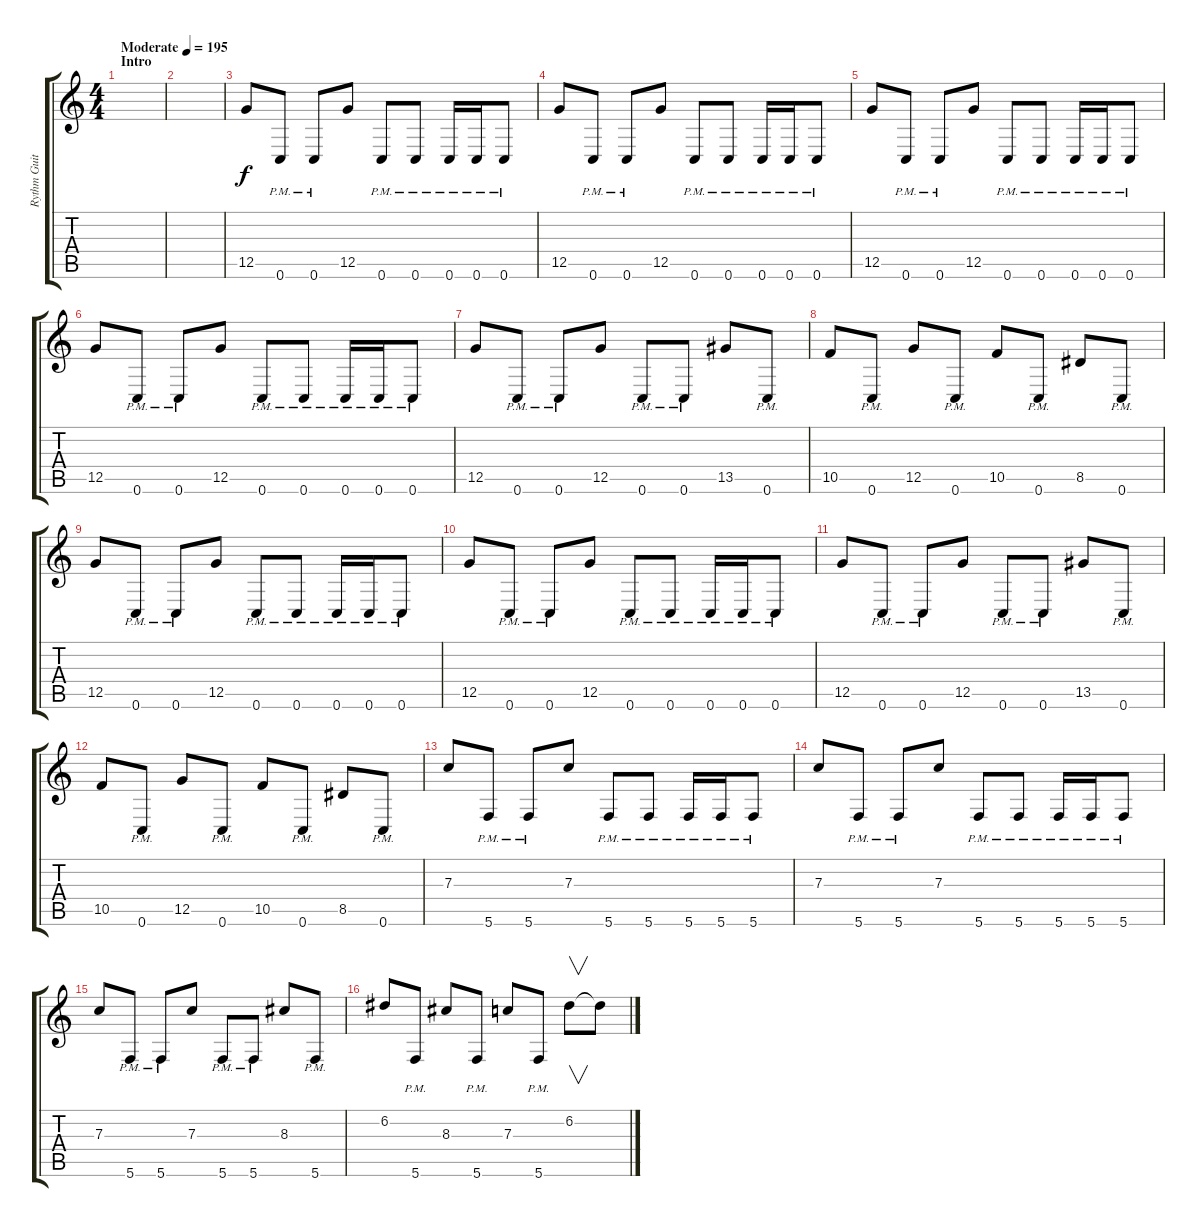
\track ("Rythm Guitar (Mätze)" "Rythm Guit") {instrument distortionguitar}
\staff {score tabs}
\tuning (D4 A3 F3 C3 G2 C2) {hide}
\ts (4 4)
\section ("" "Intro")
\tempo (195 "Moderate")
\clef g2
\ks c
|
|
12.5.8 0.6{pm}.8 0.6{pm}.8 12.5.8 0.6{pm}.8 0.6{pm}.8 0.6{pm}.16 0.6{pm}.16 0.6{pm}.8 |
12.5.8 0.6{pm}.8 0.6{pm}.8 12.5.8 0.6{pm}.8 0.6{pm}.8 0.6{pm}.16 0.6{pm}.16 0.6{pm}.8 |
12.5.8 0.6{pm}.8 0.6{pm}.8 12.5.8 0.6{pm}.8 0.6{pm}.8 0.6{pm}.16 0.6{pm}.16 0.6{pm}.8 |
12.5.8 0.6{pm}.8 0.6{pm}.8 12.5.8 0.6{pm}.8 0.6{pm}.8 0.6{pm}.16 0.6{pm}.16 0.6{pm}.8 |
12.5.8 0.6{pm}.8 0.6{pm}.8 12.5.8 0.6{pm}.8 0.6{pm}.8 13.5.8 0.6{pm}.8 |
10.5.8 0.6{pm}.8 12.5.8 0.6{pm}.8 10.5.8 0.6{pm}.8 8.5.8 0.6{pm}.8 |
12.5.8 0.6{pm}.8 0.6{pm}.8 12.5.8 0.6{pm}.8 0.6{pm}.8 0.6{pm}.16 0.6{pm}.16 0.6{pm}.8 |
12.5.8 0.6{pm}.8 0.6{pm}.8 12.5.8 0.6{pm}.8 0.6{pm}.8 0.6{pm}.16 0.6{pm}.16 0.6{pm}.8 |
12.5.8 0.6{pm}.8 0.6{pm}.8 12.5.8 0.6{pm}.8 0.6{pm}.8 13.5.8 0.6{pm}.8 |
10.5.8 0.6{pm}.8 12.5.8 0.6{pm}.8 10.5.8 0.6{pm}.8 8.5.8 0.6{pm}.8 |
7.3.8 5.6{pm}.8 5.6{pm}.8 7.3.8 5.6{pm}.8 5.6{pm}.8 5.6{pm}.16 5.6{pm}.16 5.6{pm}.8 |
7.3.8 5.6{pm}.8 5.6{pm}.8 7.3.8 5.6{pm}.8 5.6{pm}.8 5.6{pm}.16 5.6{pm}.16 5.6{pm}.8 |
7.3.8 5.6{pm}.8 5.6{pm}.8 7.3.8 5.6{pm}.8 5.6{pm}.8 8.3.8 5.6{pm}.8 |
6.2.8 5.6{pm}.8 8.3.8 5.6{pm}.8 7.3.8 5.6{pm}.8 6.2.8{v} 6.2{t}.8
